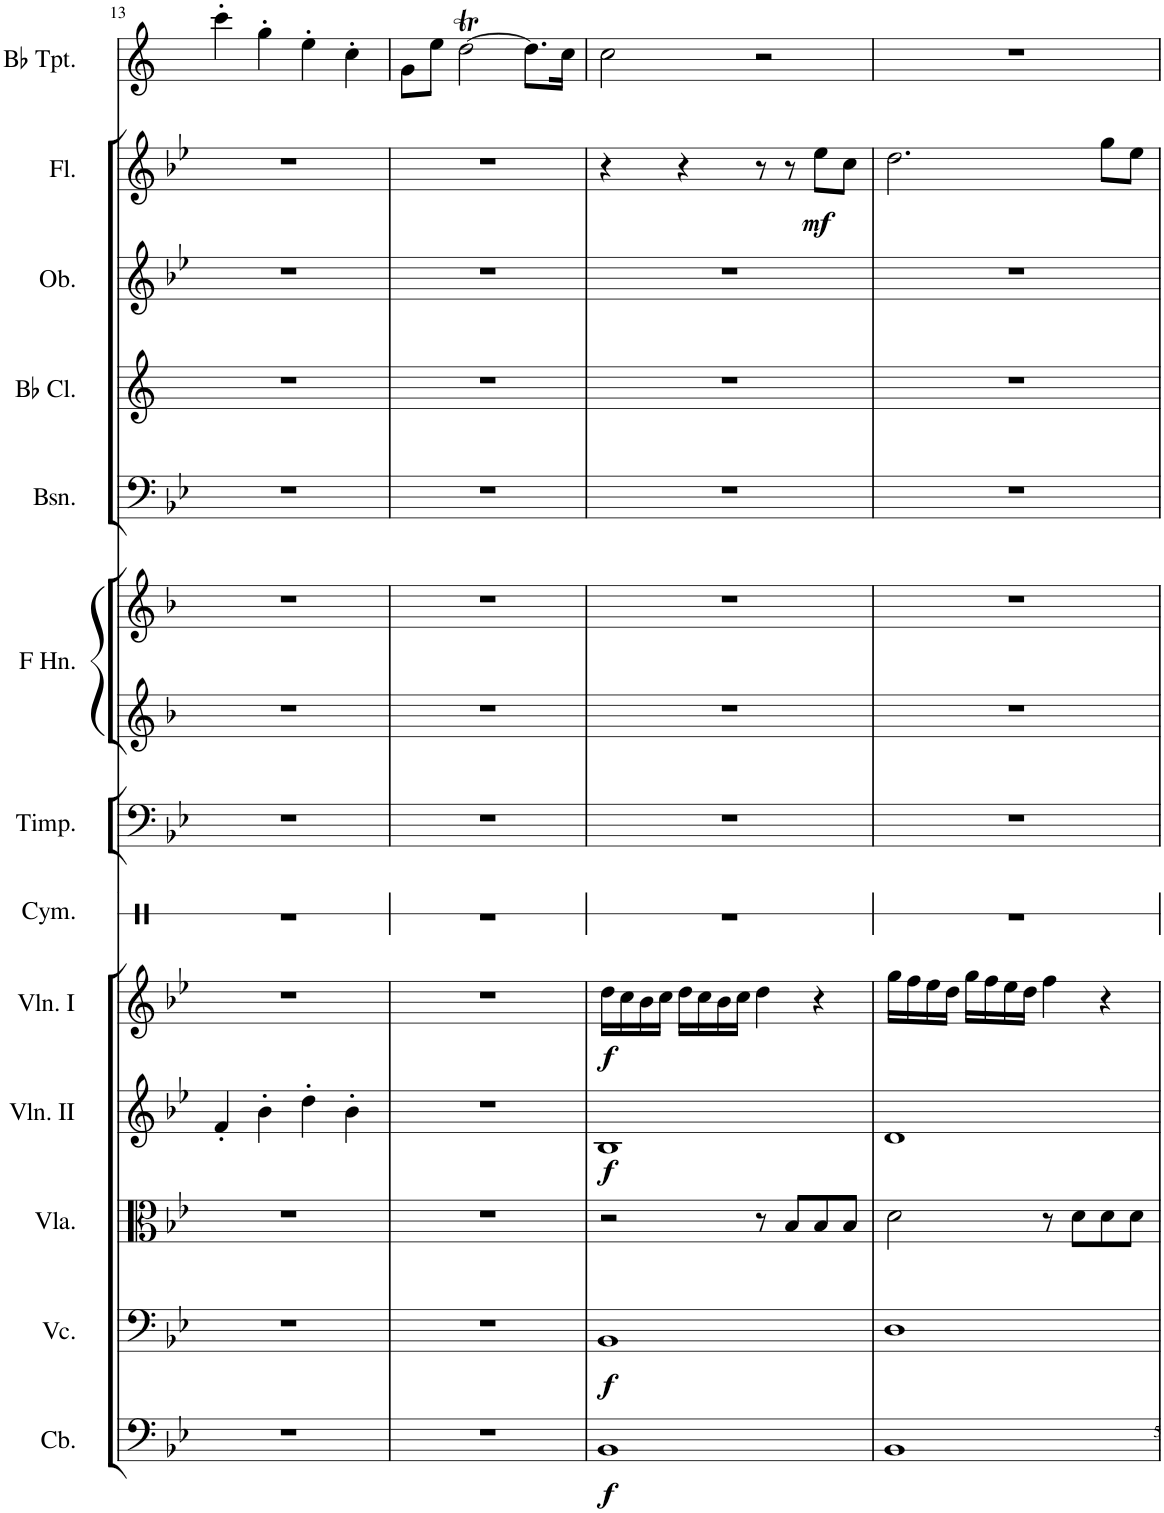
**kern	**dynam	**kern	**dynam	**kern	**kern	**dynam	**kern	**dynam	**kern	**kern	**kern	**kern	**kern	**kern	**kern	**kern	**dynam	**kern
*part13	*part13	*part12	*part12	*part11	*part10	*part10	*part9	*part9	*part8	*part7	*part6	*part6	*part5	*part4	*part3	*part2	*part2	*part1
*staff14	*staff14	*staff13	*staff13	*staff12	*staff11	*staff11	*staff10	*staff10	*staff9	*staff8	*staff7	*staff6	*staff5	*staff4	*staff3	*staff2	*staff2	*staff1
*I"Contrabasses	*	*I"Violoncellos	*	*I"Violas	*I"Violins II	*	*I"Violins I	*	*I"Cymbal	*I"Timpani	*I"Horns in F	*	*I"Bassoons	*I"Clarinets in Bb	*I"Oboes	*I"Flutes	*	*I"Bb Trumpet
*I'Cb.	*	*I'Vc.	*	*I'Vla.	*I'Vln. II	*	*I'Vln. I	*	*I'Cym.	*I'Timp.	*	*	*I'Bsn.	*	*I'Ob.	*I'Fl.	*	*I'Bb Tpt.
!!LO:PB:g=z
*clefF4	*	*clefF4	*	*clefC3	*clefG2	*	*clefG2	*	*clefX	*clefF4	*clefG2	*clefG2	*clefF4	*clefG2	*clefG2	*clefG2	*	*clefG2
*Trd7c12	*	*	*	*	*	*	*	*	*	*	*Trd4c7	*Trd4c7	*	*Trd1c2	*	*	*	*Trd1c2
*k[b-e-]	*	*k[b-e-]	*	*k[b-e-]	*k[b-e-]	*	*k[b-e-]	*	*k[]	*k[b-e-]	*k[b-]	*k[b-]	*k[b-e-]	*k[]	*k[b-e-]	*k[b-e-]	*	*k[]
*M4/4	*	*M4/4	*	*M4/4	*M4/4	*	*M4/4	*	*M4/4	*M4/4	*M4/4	*M4/4	*M4/4	*M4/4	*M4/4	*M4/4	*	*M4/4
=13	=13	=13	=13	=13	=13	=13	=13	=13	=13	=13	=13	=13	=13	=13	=13	=13	=13	=13
1r	.	1r	.	1r	4f'/	.	1r	.	1r	1r	1r	1r	1r	1r	1r	1r	.	4ccc'\
.	.	.	.	.	4b-'\	.	.	.	.	.	.	.	.	.	.	.	.	4gg'\
.	.	.	.	.	4dd'\	.	.	.	.	.	.	.	.	.	.	.	.	4ee'\
.	.	.	.	.	4b-'\	.	.	.	.	.	.	.	.	.	.	.	.	4cc'\
=14	=14	=14	=14	=14	=14	=14	=14	=14	=14	=14	=14	=14	=14	=14	=14	=14	=14	=14
1r	.	1r	.	1r	1r	.	1r	.	1r	1r	1r	1r	1r	1r	1r	1r	.	8g\L
.	.	.	.	.	.	.	.	.	.	.	.	.	.	.	.	.	.	8ee\J
.	.	.	.	.	.	.	.	.	.	.	.	.	.	.	.	.	.	[2ddT\
.	.	.	.	.	.	.	.	.	.	.	.	.	.	.	.	.	.	8.dd\L]
.	.	.	.	.	.	.	.	.	.	.	.	.	.	.	.	.	.	16cc\Jk
=15	=15	=15	=15	=15	=15	=15	=15	=15	=15	=15	=15	=15	=15	=15	=15	=15	=15	=15
!	!LO:DY:b	!	!LO:DY:b	!	!	!LO:DY:b	!	!LO:DY:b	!	!	!	!	!	!	!	!	!	!
1BB-	f	1BB-	f	2r	1B-	f	16dd\LL	f	1r	1r	1r	1r	1r	1r	1r	4r	.	2cc\
.	.	.	.	.	.	.	16cc\	.	.	.	.	.	.	.	.	.	.	.
.	.	.	.	.	.	.	16b-\	.	.	.	.	.	.	.	.	.	.	.
.	.	.	.	.	.	.	16cc\JJ	.	.	.	.	.	.	.	.	.	.	.
.	.	.	.	.	.	.	16dd\LL	.	.	.	.	.	.	.	.	4r	.	.
.	.	.	.	.	.	.	16cc\	.	.	.	.	.	.	.	.	.	.	.
.	.	.	.	.	.	.	16b-\	.	.	.	.	.	.	.	.	.	.	.
.	.	.	.	.	.	.	16cc\JJ	.	.	.	.	.	.	.	.	.	.	.
.	.	.	.	8r	.	.	4dd\	.	.	.	.	.	.	.	.	8r	.	2r
.	.	.	.	8B-/L	.	.	.	.	.	.	.	.	.	.	.	8r	.	.
!	!	!	!	!	!	!	!	!	!	!	!	!	!	!	!	!	!LO:DY:b	!
.	.	.	.	8B-/	.	.	4r	.	.	.	.	.	.	.	.	8ee-\L	mf	.
.	.	.	.	8B-/J	.	.	.	.	.	.	.	.	.	.	.	8cc\J	.	.
=16	=16	=16	=16	=16	=16	=16	=16	=16	=16	=16	=16	=16	=16	=16	=16	=16	=16	=16
1BB-	.	1D	.	2d\	1d	.	16gg\LL	.	1r	1r	1r	1r	1r	1r	1r	2.dd\	.	1r
.	.	.	.	.	.	.	16ff\	.	.	.	.	.	.	.	.	.	.	.
.	.	.	.	.	.	.	16ee-\	.	.	.	.	.	.	.	.	.	.	.
.	.	.	.	.	.	.	16dd\JJ	.	.	.	.	.	.	.	.	.	.	.
.	.	.	.	.	.	.	16gg\LL	.	.	.	.	.	.	.	.	.	.	.
.	.	.	.	.	.	.	16ff\	.	.	.	.	.	.	.	.	.	.	.
.	.	.	.	.	.	.	16ee-\	.	.	.	.	.	.	.	.	.	.	.
.	.	.	.	.	.	.	16dd\JJ	.	.	.	.	.	.	.	.	.	.	.
.	.	.	.	8r	.	.	4ff\	.	.	.	.	.	.	.	.	.	.	.
.	.	.	.	8d\L	.	.	.	.	.	.	.	.	.	.	.	.	.	.
.	.	.	.	8d\	.	.	4r	.	.	.	.	.	.	.	.	8gg\L	.	.
.	.	.	.	8d\J	.	.	.	.	.	.	.	.	.	.	.	8ee-\J	.	.
=	=	=	=	=	=	=	=	=	=	=	=	=	=	=	=	=	=	=
*-	*-	*-	*-	*-	*-	*-	*-	*-	*-	*-	*-	*-	*-	*-	*-	*-	*-	*-
